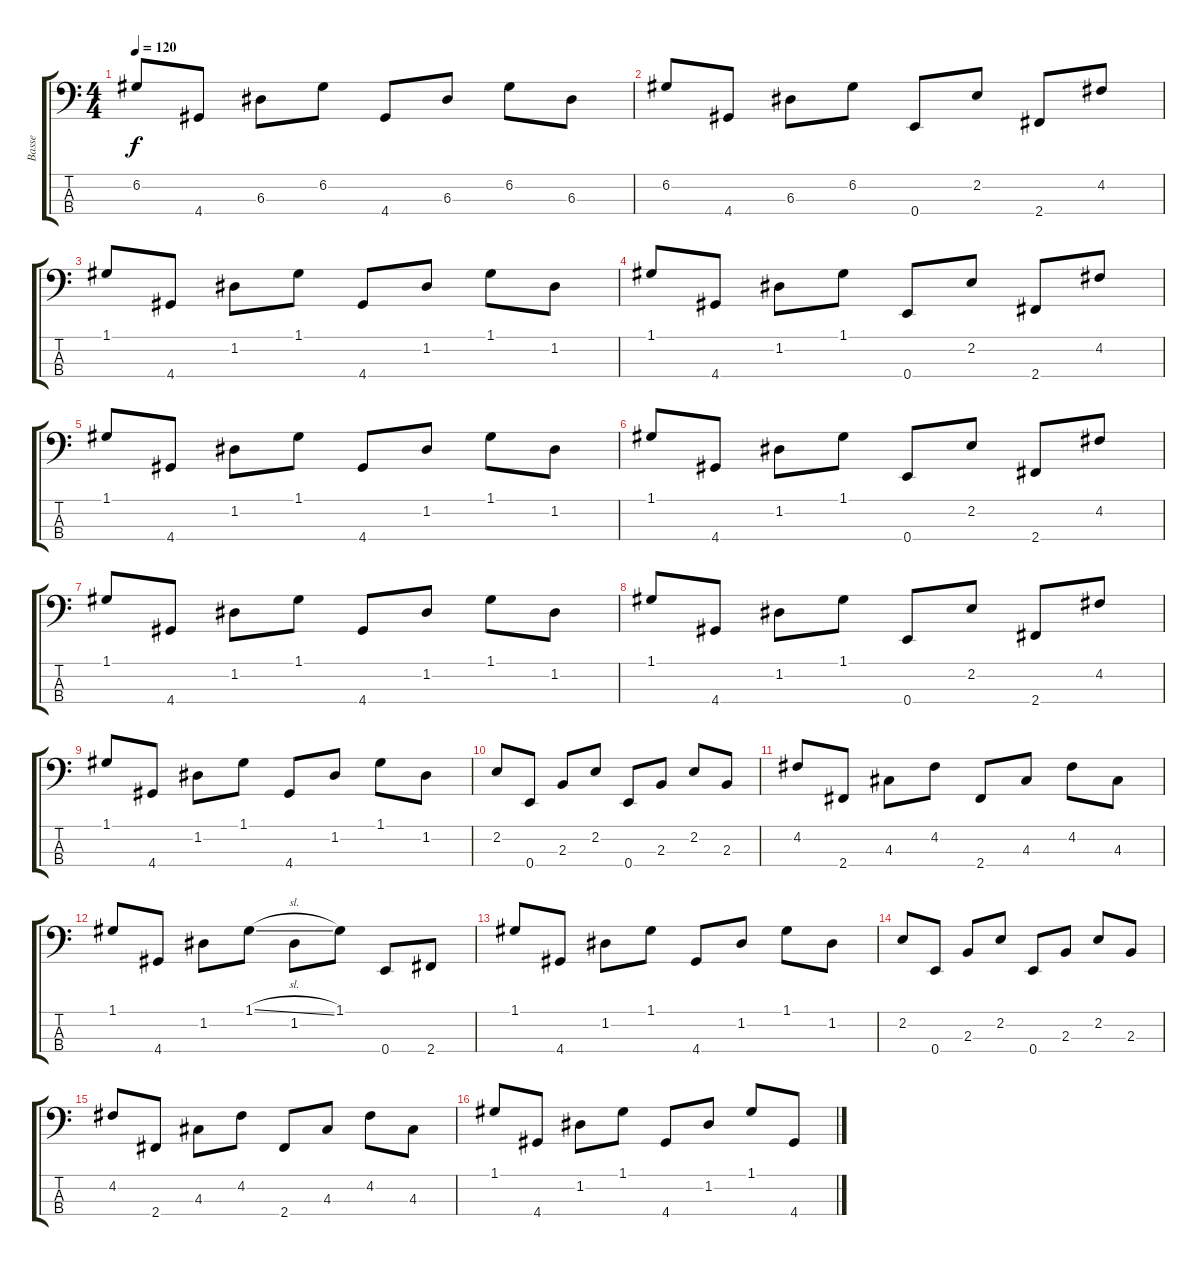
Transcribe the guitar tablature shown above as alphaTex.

\track ("Basse" "Basse") {instrument electricbassfinger}
\staff {score tabs}
\tuning (G2 D2 A1 E1) {hide}
\ts (4 4)
\tempo 120
\clef f4
\ks c
6.2.8{dy f instrument electricbassfinger} 4.4.8 6.3.8 6.2.8 4.4.8 6.3.8 6.2.8 6.3.8 |
6.2.8 4.4.8 6.3.8 6.2.8 0.4.8 2.2.8 2.4.8 4.2.8 |
1.1.8 4.4.8 1.2.8 1.1.8 4.4.8 1.2.8 1.1.8 1.2.8 |
1.1.8 4.4.8 1.2.8 1.1.8 0.4.8 2.2.8 2.4.8 4.2.8 |
1.1.8 4.4.8 1.2.8 1.1.8 4.4.8 1.2.8 1.1.8 1.2.8 |
1.1.8 4.4.8 1.2.8 1.1.8 0.4.8 2.2.8 2.4.8 4.2.8 |
1.1.8 4.4.8 1.2.8 1.1.8 4.4.8 1.2.8 1.1.8 1.2.8 |
1.1.8 4.4.8 1.2.8 1.1.8 0.4.8 2.2.8 2.4.8 4.2.8 |
1.1.8 4.4.8 1.2.8 1.1.8 4.4.8 1.2.8 1.1.8 1.2.8 |
2.2.8 0.4.8 2.3.8 2.2.8 0.4.8 2.3.8 2.2.8 2.3.8 |
4.2.8 2.4.8 4.3.8 4.2.8 2.4.8 4.3.8 4.2.8 4.3.8 |
1.1.8 4.4.8 1.2.8 1.1{sl}.8 1.2.8 1.1.8 0.4.8 2.4.8 |
1.1.8 4.4.8 1.2.8 1.1.8 4.4.8 1.2.8 1.1.8 1.2.8 |
2.2.8 0.4.8 2.3.8 2.2.8 0.4.8 2.3.8 2.2.8 2.3.8 |
4.2.8 2.4.8 4.3.8 4.2.8 2.4.8 4.3.8 4.2.8 4.3.8 |
1.1.8 4.4.8 1.2.8 1.1.8 4.4.8 1.2.8 1.1.8 4.4.8
